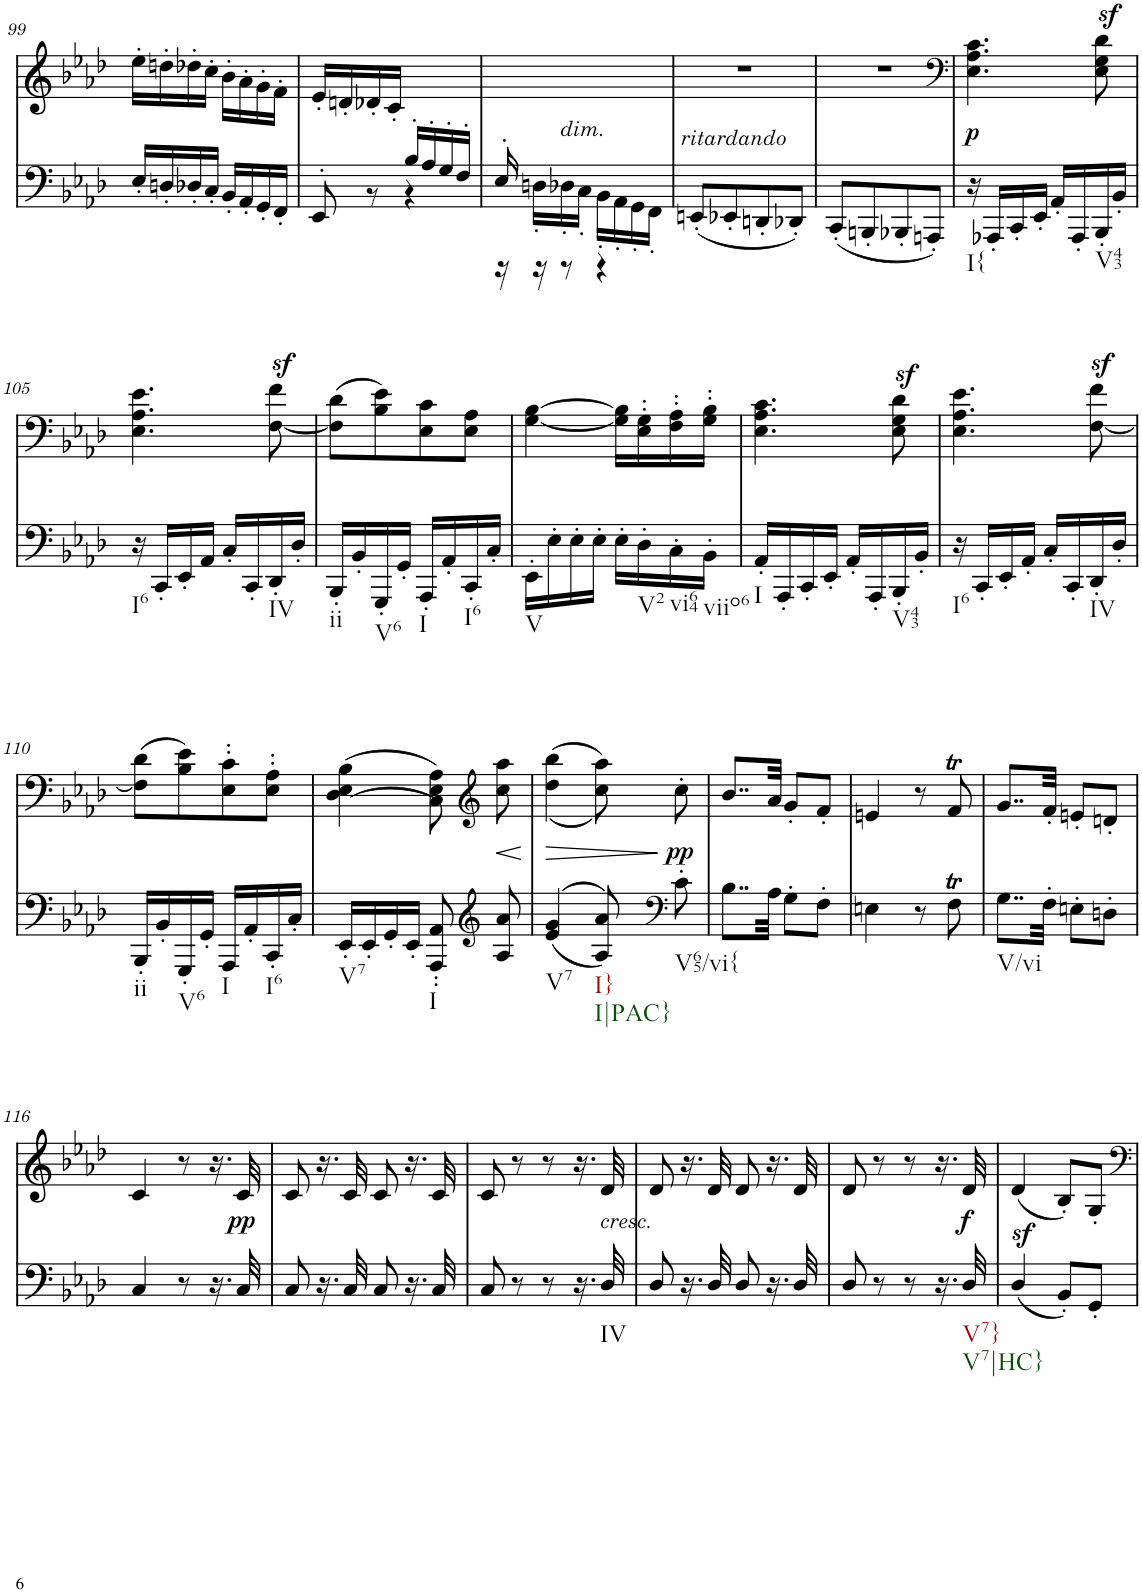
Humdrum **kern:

**kern	**dynam	**kern	**text	**dynam
*part2	*part2	*part1	*part1	*part1
*staff2	*staff2	*staff1	*staff1	*staff1
*I"piano	*	*I"piano	*	*
*I'Pno	*	*I'Pno	*	*
!!LO:PB:g=z
*clefF4	*	*clefG2	*	*
*k[b-e-a-d-]	*	*k[b-e-a-d-]	*	*
*A-:	*	*A-:	*	*
*M2/4	*	*M2/4	*	*
=99	=99	=99	=99	=99
16E-'/LL	.	16ee-'\LL	.	.
16Dn'/	.	16ddn'\	.	.
16D-X'/	.	16dd-X'\	.	.
16C'/JJ	.	16cc'\JJ	.	.
16BB-'/LL	.	16b-'\LL	.	.
16AA-'/	.	16a-'\	.	.
16GG'/	.	16g'\	.	.
16FF'/JJ	.	16f'\JJ	.	.
=100	=100	=100	=100	=100
*^	*	*	*	*
4ryy	8EE-'/	.	16e-'/LL	.	.
.	.	.	16dn'/	.	.
.	8r	.	16d-X'/	.	.
!	!	!	!	!LO:LY:b	!
.	.	.	16c'/JJ	>	.
16B-'/LL	4r	.	4ryy	.	.
16A-'/	.	.	.	.	.
16G'/	.	.	.	.	.
16F'/JJ	.	.	.	.	.
=101	=101	=101	=101	=101	=101
16E-'/	16r	.	16ryy	.	.
16Dn'\LL	16r	.	16ryy	.	.
!LO:TX:a:i:t=dim.	!	!	!	!	!
16D-X'\	8r	.	8ryy	.	.
16C'\JJ	.	.	.	.	.
16BB-'\LL	4r	.	4ryy	.	.
16AA-'\	.	.	.	.	.
16GG'\	.	.	.	.	.
16FF'\JJ	.	.	.	.	.
*v	*v	*	*	*	*
=102	=102	=102	=102	=102
(8EEn'/L	.	2r	.	.
!	!LO:DY:a	!	!	!
8EE-X'/	other-dynamics	.	.	.
8DDn'/	.	.	.	.
8DD-X'/J)	.	.	.	.
=103	=103	=103	=103	=103
(8CC'/L	.	2r	.	.
8BBBn'/	.	.	.	.
8BBB-X'/	.	.	.	.
8AAAn'/J)	.	.	.	.
=104	=104	=104	=104	=104
*	*	*clefF4	*	*
!LO:TX:b:t=I{	!	!	!	!
!	!	!	!LO:LY:b	!LO:DY:b
16r	.	4.E-\ 4.A-\ 4.c\	p	p
16AAA-X'/LL	.	.	.	.
16CC'/	.	.	.	.
16EE-'/JJ	.	.	.	.
16AA-'/LL	.	.	.	.
16AAA-'/	.	.	.	.
!LO:TX:b:t=V43	!	!	!	!
16BBB-'/	.	8E-\z> 8G\z> 8d-\z>	.	.
16BB-'/JJ	.	.	.	.
!!LO:LB:g=z
=105	=105	=105	=105	=105
!LO:TX:b:t=I6	!	!	!	!
16r	.	4.E-\ 4.A-\ 4.e-\	.	.
16CC'/LL	.	.	.	.
16EE-'/	.	.	.	.
16AA-/JJ	.	.	.	.
16C'/LL	.	.	.	.
16CC'/	.	.	.	.
!LO:TX:b:t=IV	!	!	!	!
16DD-'/	.	[8F\z> 8f\z>	.	.
16D-'/JJ	.	.	.	.
=106	=106	=106	=106	=106
!LO:TX:b:t=ii	!	!	!	!
16BBB-'/LL	.	(8F\] 8d-\L	.	.
16BB-'/	.	.	.	.
!LO:TX:b:t=V6	!	!	!	!
16GGG'/	.	8B-\ 8e-\)	.	.
16GG'/JJ	.	.	.	.
!LO:TX:b:t=I	!	!	!	!
16AAA-'/LL	.	8E-\ 8c\	.	.
16AA-'/	.	.	.	.
!LO:TX:b:t=I6	!	!	!	!
16CC'/	.	8E-\ 8A-\J	.	.
16C'/JJ	.	.	.	.
=107	=107	=107	=107	=107
!LO:TX:b:t=V	!	!	!	!
16EE-'\LL	.	[4G\ [4B-\	.	.
16E-'\	.	.	.	.
16E-'\	.	.	.	.
16E-'\JJ	.	.	.	.
16E-'\LL	.	16G\] 16B-\]LL	.	.
!LO:TX:b:t=V2	!	!	!	!
16D-'\	.	16E-\' 16G\'	.	.
!LO:TX:b:t=vi64	!	!	!	!
16C'\	.	16F\' 16A-\'	.	.
!LO:TX:b:t=viio6	!	!	!	!
16BB-'\JJ	.	16G\' 16B-\'JJ	.	.
=108	=108	=108	=108	=108
!LO:TX:b:t=I	!	!	!	!
16AA-'/LL	.	4.E-\ 4.A-\ 4.c\	.	.
16AAA-'/	.	.	.	.
16CC'/	.	.	.	.
16EE-'/JJ	.	.	.	.
16AA-'/LL	.	.	.	.
16AAA-'/	.	.	.	.
!LO:TX:b:t=V43	!	!	!	!
16BBB-'/	.	8E-\z> 8G\z> 8d-\z>	.	.
16BB-'/JJ	.	.	.	.
=109	=109	=109	=109	=109
!LO:TX:b:t=I6	!	!	!	!
16r	.	4.E-\ 4.A-\ 4.e-\	.	.
16CC'/LL	.	.	.	.
16EE-'/	.	.	.	.
16AA-'/JJ	.	.	.	.
16C'/LL	.	.	.	.
16CC'/	.	.	.	.
!LO:TX:b:t=IV	!	!	!	!
16DD-'/	.	[8F\z> 8f\z>	.	.
16D-'/JJ	.	.	.	.
!!LO:LB:g=z
=110	=110	=110	=110	=110
!LO:TX:b:t=ii	!	!	!	!
16BBB-'/LL	.	(8F\] 8d-\L	.	.
16BB-'/	.	.	.	.
!LO:TX:b:t=V6	!	!	!	!
16GGG'/	.	8B-\ 8e-\)	.	.
16GG'/JJ	.	.	.	.
!LO:TX:b:t=I	!	!	!	!
16AAA-/LL	.	8E-\' 8c\'	.	.
16AA-'/	.	.	.	.
!LO:TX:b:t=I6	!	!	!	!
16CC'/	.	8E-\' 8A-\'J	.	.
16C'/JJ	.	.	.	.
=111	=111	=111	=111	=111
!LO:TX:b:t=V7	!	!	!	!
16EE-'/LL	.	(>(4D-\ 4E-\ 4B-\	.	.
16EE-'/	.	.	.	.
16GG'/	.	.	.	.
16EE-'/JJ	.	.	.	.
!LO:TX:b:t=I	!	!	!	!
8AAA-/' 8AA-/'	.	8C\ 8E-\ 8A-\))	.	.
*clefG2	*	*clefG2	*	*
!	!	!	!	!LO:HP:b
8A-/ 8a-/	.	8cc\ 8aa-\	.	<
.	.	.	.	[
=112	=112	=112	=112	=112
!LO:TX:b:t=V7	!	!	!	!
!	!	!	!	!LO:HP:b
(>(4e-/ 4g/	.	(<(4dd-\ 4bb-\	.	>
!LO:TX:b:t=I}	!	!	!	!
!LO:TX:b:t=I|PAC}	!	!	!	!
8A-/ 8a-/))	.	8cc\ 8aa-\))	.	.
*clefF4	*	*	*	*
!LO:TX:b:t=V65/vi{	!	!	!	!
!	!	!	!LO:LY:b	!LO:DY:n=1:b
8c'\	.	8cc'\	pp	] pp
=113	=113	=113	=113	=113
8..B-\L	.	8..b-/L	.	.
32A-\Jkk	.	32a-/Jkk	.	.
8G'\L	.	8g'/L	.	.
8F'\J	.	8f'/J	.	.
=114	=114	=114	=114	=114
4En\	.	4en/	.	.
8r	.	8r	.	.
8FT\	.	8fT/	.	.
=115	=115	=115	=115	=115
!LO:TX:b:t=V/vi	!	!	!	!
8..G\L	.	8..g/L	.	.
32F'\Jkk	.	32f'/Jkk	.	.
8En'\L	.	8en'/L	.	.
8Dn'\J	.	8dn'/J	.	.
!!LO:LB:g=z
=116	=116	=116	=116	=116
4C/	.	4c/	.	.
8r	.	8r	.	.
16.r	.	16.r	.	.
!	!	!	!	!LO:DY:b
32C/	.	32c/	.	pp
=117	=117	=117	=117	=117
8C/	.	8c/	.	.
16.r	.	16.r	.	.
32C/	.	32c/	.	.
8C/	.	8c/	.	.
16.r	.	16.r	.	.
32C/	.	32c/	.	.
=118	=118	=118	=118	=118
8C/	.	8c/	.	.
8r	.	8r	.	.
8r	.	8r	.	.
16.r	.	16.r	.	.
!	!	!LO:TX:b:i:t=cresc.	!	!
!LO:TX:b:t=IV	!	!	!	!
32D-/	.	32d-/	.	.
=119	=119	=119	=119	=119
8D-/	.	8d-/	.	.
16.r	.	16.r	.	.
32D-/	.	32d-/	.	.
8D-/	.	8d-/	.	.
16.r	.	16.r	.	.
32D-/	.	32d-/	.	.
=120	=120	=120	=120	=120
8D-/	.	8d-/	.	.
8r	.	8r	.	.
8r	.	8r	.	.
16.r	.	16.r	.	.
!LO:TX:b:t=V7}	!	!	!	!
!LO:TX:b:t=V7|HC}	!	!	!	!
!	!	!	!LO:LY:b	!LO:DY:b
32D-/	.	32d-/	f	f
=121	=121	=121	=121	=121
(4D-/	.	(4d-z</	.	.
8BB-'/L)	.	8B-'/L)	.	.
8GG'/J	.	8G'/J	.	.
=	=	=	=	=
*-	*-	*-	*-	*-
